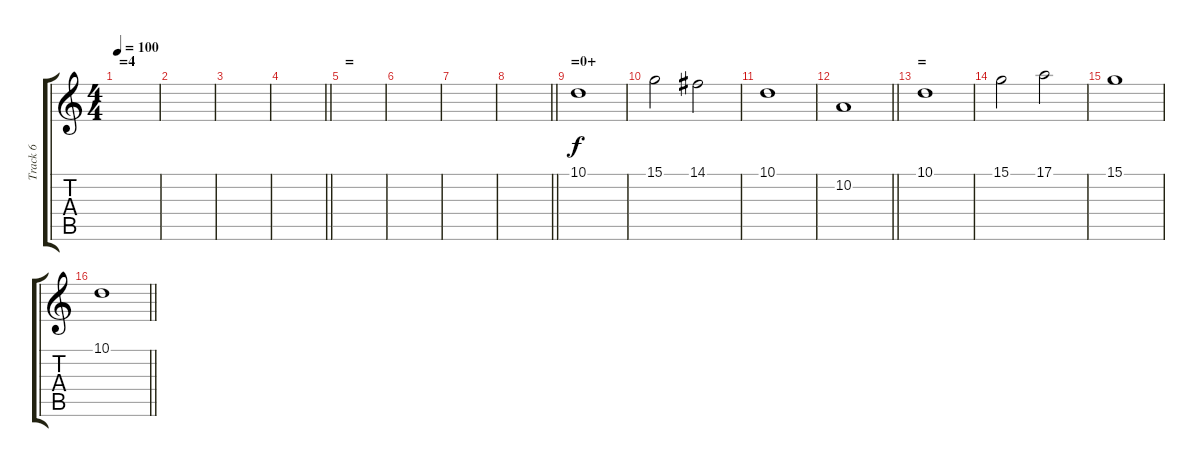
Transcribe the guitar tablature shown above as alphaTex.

\track ("Track 6" "Track 6") {instrument fx3crystal}
\staff {score tabs}
\tuning (E4 B3 G3 D3 A2 E2) {hide}
\ts (4 4)
\section ("" "=4")
\tempo 100
\clef g2
\ks c
|
|
|
\barLineRight lightlight
|
\section ("" "=")
|
|
|
\barLineRight lightlight
|
\section ("" "=0+")
10.1.1 |
15.1.2 14.1.2 |
10.1.1 |
\barLineRight lightlight
10.2.1 |
\section ("" "=")
10.1.1 |
15.1.2 17.1.2 |
15.1.1 |
\barLineRight lightlight
10.1.1
